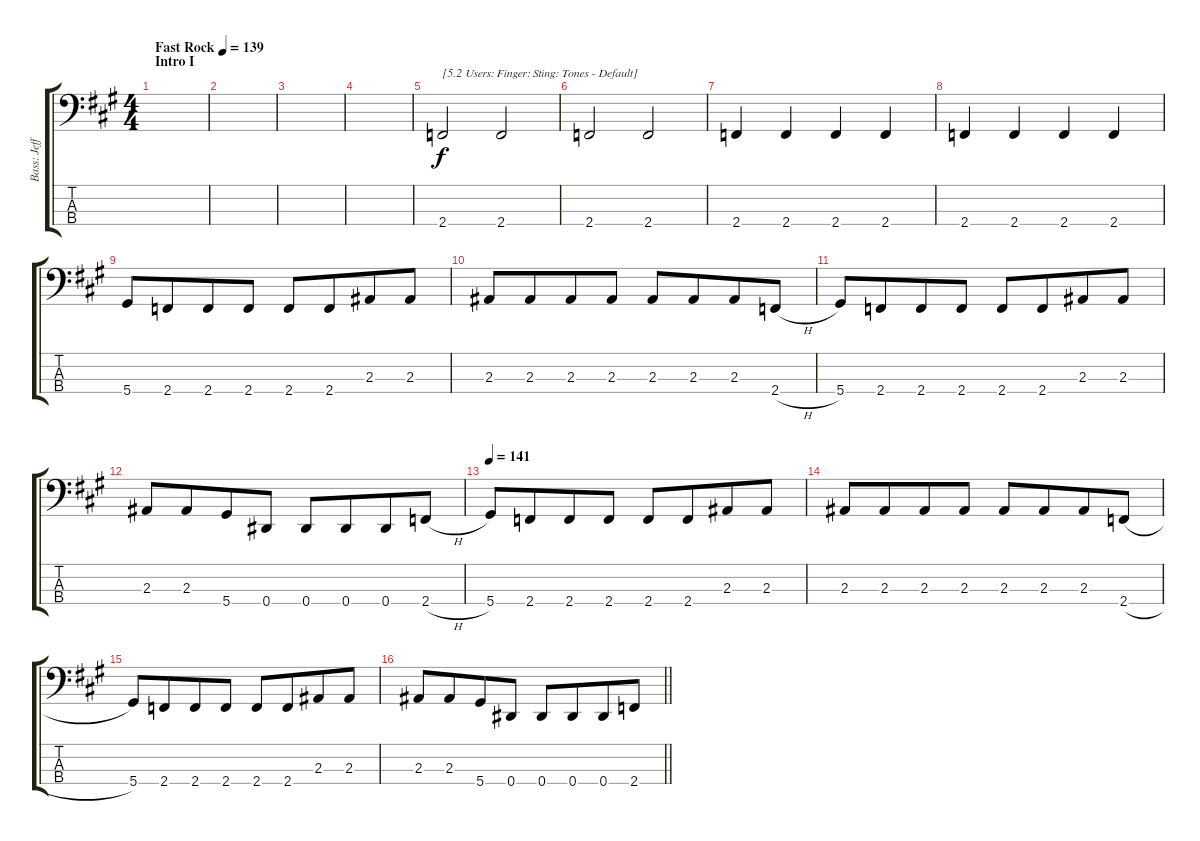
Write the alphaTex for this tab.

\track ("Bass: Jeff" "Bass: Jeff") {instrument electricbassfinger}
\staff {score tabs}
\tuning (Gb2 Db2 Ab1 Eb1) {hide}
\ts (4 4)
\section ("" "Intro I")
\tempo (139 "Fast Rock")
\clef f4
\ks a
|
|
|
|
2.4.2{txt "[5.2 Users: Finger: Sting: Tones - Default]"} 2.4.2 |
2.4.2 2.4.2 |
2.4.4 2.4.4 2.4.4 2.4.4 |
2.4.4 2.4.4 2.4.4 2.4.4 |
5.4.8 2.4.8{beam merge} 2.4.8 2.4.8 2.4.8 2.4.8{beam merge} 2.3.8 2.3.8 |
2.3.8 2.3.8{beam merge} 2.3.8 2.3.8 2.3.8 2.3.8{beam merge} 2.3.8 2.4{h}.8 |
5.4.8 2.4.8{beam merge} 2.4.8 2.4.8 2.4.8 2.4.8{beam merge} 2.3.8 2.3.8 |
2.3.8 2.3.8{beam merge} 5.4.8 0.4.8 0.4.8 0.4.8{beam merge} 0.4.8 2.4{h}.8 |
\tempo 141
5.4.8 2.4.8{beam merge} 2.4.8 2.4.8 2.4.8 2.4.8{beam merge} 2.3.8 2.3.8 |
2.3.8 2.3.8{beam merge} 2.3.8 2.3.8 2.3.8 2.3.8{beam merge} 2.3.8 2.4{h}.8 |
5.4.8 2.4.8{beam merge} 2.4.8 2.4.8 2.4.8 2.4.8{beam merge} 2.3.8 2.3.8 |
\barLineRight lightlight
2.3.8 2.3.8{beam merge} 5.4.8 0.4.8 0.4.8 0.4.8{beam merge} 0.4.8 2.4.8
